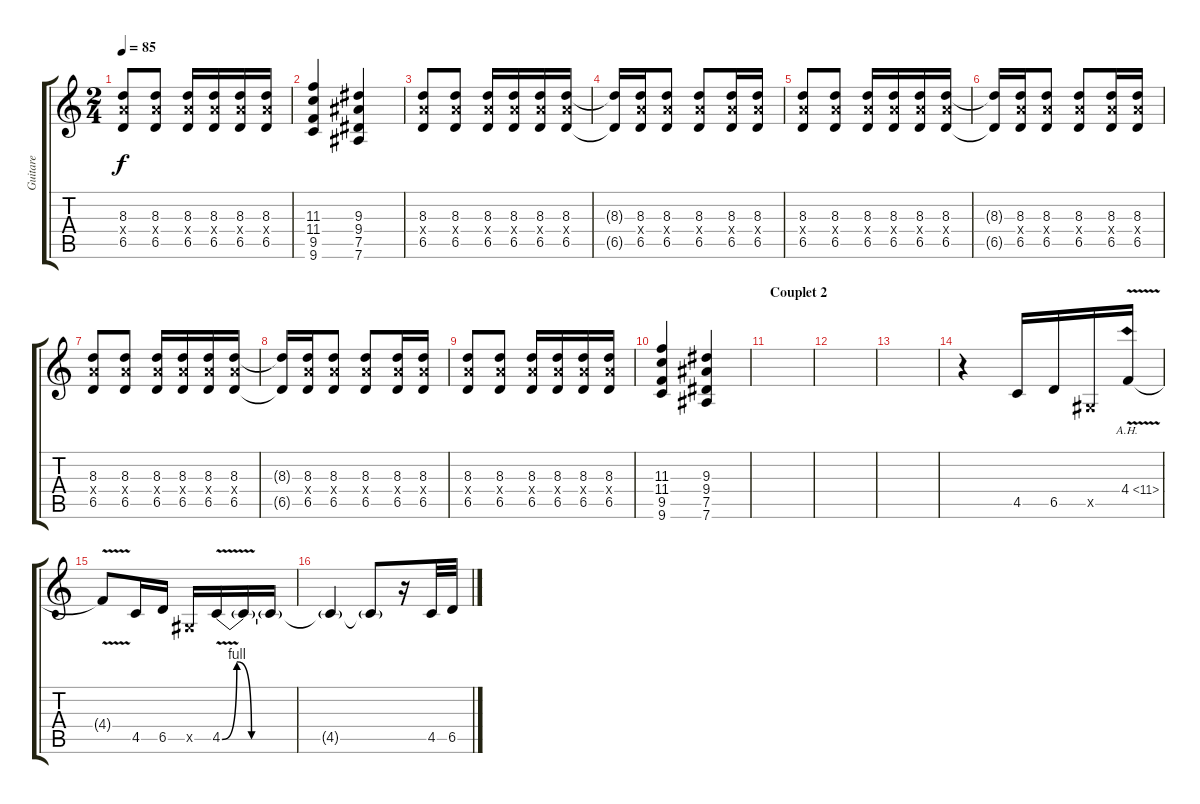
\track ("Guitare" "Guitare") {instrument overdrivenguitar}
\staff {score tabs}
\tuning (Eb4 Bb3 Gb3 Db3 Ab2 Eb2) {hide}
\ts (2 4)
\tempo 85
\clef g2
\ks c
(8.3 8.4{x} 6.5).8{dy f} (8.3 8.4{x} 6.5).8 (8.3 8.4{x} 6.5).16 (8.3 8.4{x} 6.5).16 (8.3 8.4{x} 6.5).16 (8.3 8.4{x} 6.5).16 |
(11.3 11.4 9.5 9.6).4 (9.3 9.4 7.5 7.6).4 |
(8.3 8.4{x} 6.5).8 (8.3 8.4{x} 6.5).8 (8.3 8.4{x} 6.5).16 (8.3 8.4{x} 6.5).16 (8.3 8.4{x} 6.5).16 (8.3 8.4{x} 6.5).16 |
(8.3{t} 6.5{t}).16 (8.3 8.4{x} 6.5).16 (8.3 8.4{x} 6.5).8 (8.3 8.4{x} 6.5).8 (8.3 8.4{x} 6.5).16 (8.3 8.4{x} 6.5).16 |
(8.3 8.4{x} 6.5).8 (8.3 8.4{x} 6.5).8 (8.3 8.4{x} 6.5).16 (8.3 8.4{x} 6.5).16 (8.3 8.4{x} 6.5).16 (8.3 8.4{x} 6.5).16 |
(8.3{t} 6.5{t}).16 (8.3 8.4{x} 6.5).16 (8.3 8.4{x} 6.5).8 (8.3 8.4{x} 6.5).8 (8.3 8.4{x} 6.5).16 (8.3 8.4{x} 6.5).16 |
(8.3 8.4{x} 6.5).8 (8.3 8.4{x} 6.5).8 (8.3 8.4{x} 6.5).16 (8.3 8.4{x} 6.5).16 (8.3 8.4{x} 6.5).16 (8.3 8.4{x} 6.5).16 |
(8.3{t} 6.5{t}).16 (8.3 8.4{x} 6.5).16 (8.3 8.4{x} 6.5).8 (8.3 8.4{x} 6.5).8 (8.3 8.4{x} 6.5).16 (8.3 8.4{x} 6.5).16 |
(8.3 8.4{x} 6.5).8 (8.3 8.4{x} 6.5).8 (8.3 8.4{x} 6.5).16 (8.3 8.4{x} 6.5).16 (8.3 8.4{x} 6.5).16 (8.3 8.4{x} 6.5).16 |
(11.3 11.4 9.5 9.6).4 (9.3 9.4 7.5 7.6).4 |
\section ("" "Couplet 2")
|
|
|
r.4 4.5.16 6.5.16 0.5{x}.16 4.4{ah 7 v}.16 |
4.4{t}.8 4.5.16 6.5.16 0.5{x}.16 4.5{be (custom 0 0 5 4 10 0 60 0) v}.16 4.5{t}.16 4.5{t}.16 |
4.5{t}.4 4.5{t}.8 r.16 4.5.32 6.5.32
